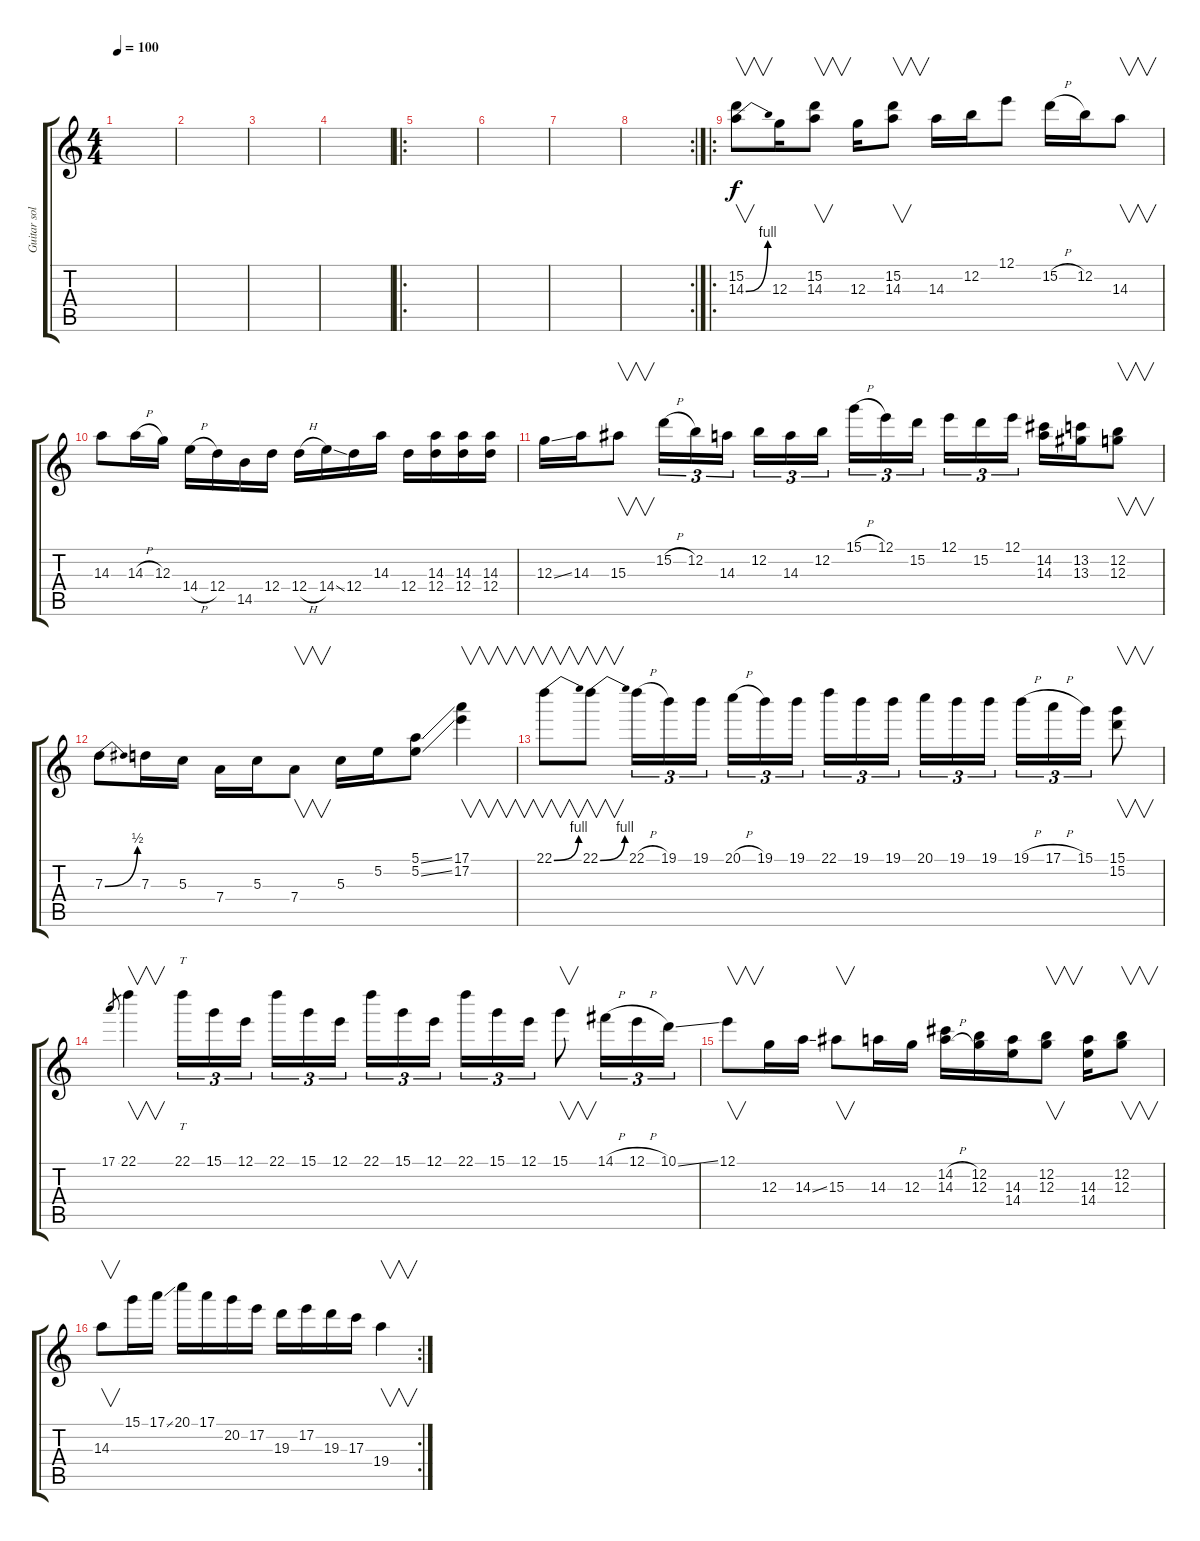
\track ("Guitar solo" "Guitar sol") {instrument overdrivenguitar}
\staff {score tabs}
\tuning (E4 B3 G3 D3 A2 E2) {hide}
\ts (4 4)
\tempo 100
\clef g2
\ks c
|
|
|
|
\ro
|
|
|
\rc 2
|
\ro
(15.2 14.3{be (bend 0 0 60 4)}).8{v} 12.3.16 (15.2 14.3).8{v} 12.3.16 (15.2 14.3).8{v} 14.3.16 12.2.16 12.1.8 15.2{h}.16 12.2.16 14.3.8{v} |
14.3.8 14.3{h}.16 12.3.16 14.4{h}.16 12.4.16 14.5.16 12.4.16 12.4{h}.16 14.4{ss}.16 12.4.16 14.3.16 12.4.16 (14.3 12.4).16 (14.3 12.4).16 (14.3 12.4).16 |
12.3{ss}.16 14.3.16 15.3.8{v} 15.2{h}.16{tu (3 2)} 12.2.16{tu (3 2)} 14.3.16{tu (3 2)} 12.2.16{tu (3 2)} 14.3.16{tu (3 2)} 12.2.16{tu (3 2)} 15.1{h}.16{tu (3 2)} 12.1.16{tu (3 2)} 15.2.16{tu (3 2)} 12.1.16{tu (3 2)} 15.2.16{tu (3 2)} 12.1.16{tu (3 2)} (14.2 14.3).16 (13.2 13.3).16 (12.2 12.3).8{v} |
7.3{be (bend 0 0 60 2)}.8 7.3.16 5.3.16 7.4.16 5.3.16 7.4.8{v} 5.3.16 5.2.16 (5.1{ss} 5.2{ss}).8 (17.1 17.2).4{v} |
22.1{be (bend 0 0 60 4)}.8{v} 22.1{be (bend 0 0 60 4)}.8{v} 22.1{h}.16{tu (3 2)} 19.1.16{tu (3 2)} 19.1.16{tu (3 2)} 20.1{h}.16{tu (3 2)} 19.1.16{tu (3 2)} 19.1.16{tu (3 2)} 22.1.16{tu (3 2)} 19.1.16{tu (3 2)} 19.1.16{tu (3 2)} 20.1.16{tu (3 2)} 19.1.16{tu (3 2)} 19.1.16{tu (3 2)} 19.1{h}.16{tu (3 2)} 17.1{h}.16{tu (3 2)} 15.1.16{tu (3 2)} (15.1 15.2).8{v} |
17.1.8{gr} 22.1.4{v} 22.1.16{tt tu (3 2)} 15.1.16{tu (3 2)} 12.1.16{tu (3 2)} 22.1.16{tu (3 2)} 15.1.16{tu (3 2)} 12.1.16{tu (3 2)} 22.1.16{tu (3 2)} 15.1.16{tu (3 2)} 12.1.16{tu (3 2)} 22.1.16{tu (3 2)} 15.1.16{tu (3 2)} 12.1.16{tu (3 2)} 15.1.8{v} 14.1{h}.16{tu (3 2)} 12.1{h}.16{tu (3 2)} 10.1{ss}.16{tu (3 2)} |
12.1.8{v} 12.3.16 14.3{ss}.16 15.3.8{v} 14.3.16 12.3.16 (14.2{h} 14.3{h}).16 (12.2 12.3).16 (14.3 14.4).16 (12.2 12.3).8{v} (14.3 14.4).16 (12.2 12.3).8{v} |
\rc 2
14.3.8{v} 15.1.16 17.1{ss}.16 20.1.16 17.1.16 20.2.16 17.2.16 19.3.16 17.2.16 19.3.16 17.3.16 19.4.4{v}
